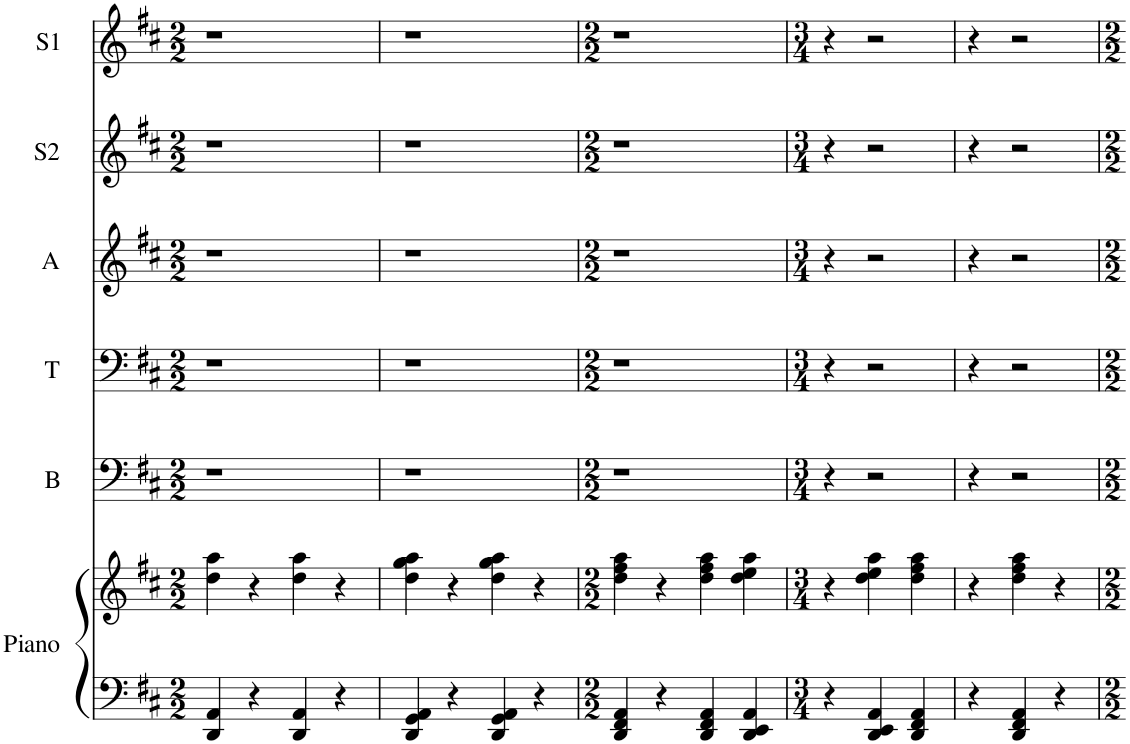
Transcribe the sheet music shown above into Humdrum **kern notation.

**kern	**kern	**kern	**kern	**kern	**kern	**kern
*part6	*part6	*part5	*part4	*part3	*part2	*part1
*staff7	*staff6	*staff5	*staff4	*staff3	*staff2	*staff1
*I"Piano	*	*I"B	*I"T	*I"A	*I"S2	*I"S1
*I'Pno	*	*	*	*	*	*
*clefF4	*clefG2	*clefF4	*clefF4	*clefG2	*clefG2	*clefG2
*	*	*	*Trd5c9	*Trd1c2	*	*Trd1c2
*k[f#c#]	*k[f#c#]	*k[f#c#]	*k[f#c#]	*k[f#c#]	*k[f#c#]	*k[f#c#]
*M2/2	*M2/2	*M2/2	*M2/2	*M2/2	*M2/2	*M2/2
=1	=1	=1	=1	=1	=1	=1
4DD/ 4AA/	4dd\ 4aa\	1r	1r	1r	1r	1r
4r	4r	.	.	.	.	.
4DD/ 4AA/	4dd\ 4aa\	.	.	.	.	.
4r	4r	.	.	.	.	.
=2	=2	=2	=2	=2	=2	=2
4DD/ 4GG/ 4AA/	4dd\ 4gg\ 4aa\	1r	1r	1r	1r	1r
4r	4r	.	.	.	.	.
4DD/ 4GG/ 4AA/	4dd\ 4gg\ 4aa\	.	.	.	.	.
4r	4r	.	.	.	.	.
=3	=3	=3	=3	=3	=3	=3
*M2/2	*M2/2	*M2/2	*M2/2	*M2/2	*M2/2	*M2/2
4DD/ 4FF#/ 4AA/	4dd\ 4ff#\ 4aa\	1r	1r	1r	1r	1r
4r	4r	.	.	.	.	.
4DD/ 4FF#/ 4AA/	4dd\ 4ff#\ 4aa\	.	.	.	.	.
4DD/ 4EE/ 4AA/	4dd\ 4ee\ 4aa\	.	.	.	.	.
=4	=4	=4	=4	=4	=4	=4
*M3/4	*M3/4	*M3/4	*M3/4	*M3/4	*M3/4	*M3/4
4r	4r	4r	4r	4r	4r	4r
4DD/ 4EE/ 4AA/	4dd\ 4ee\ 4aa\	2r	2r	2r	2r	2r
4DD/ 4FF#/ 4AA/	4dd\ 4ff#\ 4aa\	.	.	.	.	.
=5	=5	=5	=5	=5	=5	=5
4r	4r	4r	4r	4r	4r	4r
4DD/ 4FF#/ 4AA/	4dd\ 4ff#\ 4aa\	2r	2r	2r	2r	2r
4r	4r	.	.	.	.	.
=	=	=	=	=	=	=
*-	*-	*-	*-	*-	*-	*-
